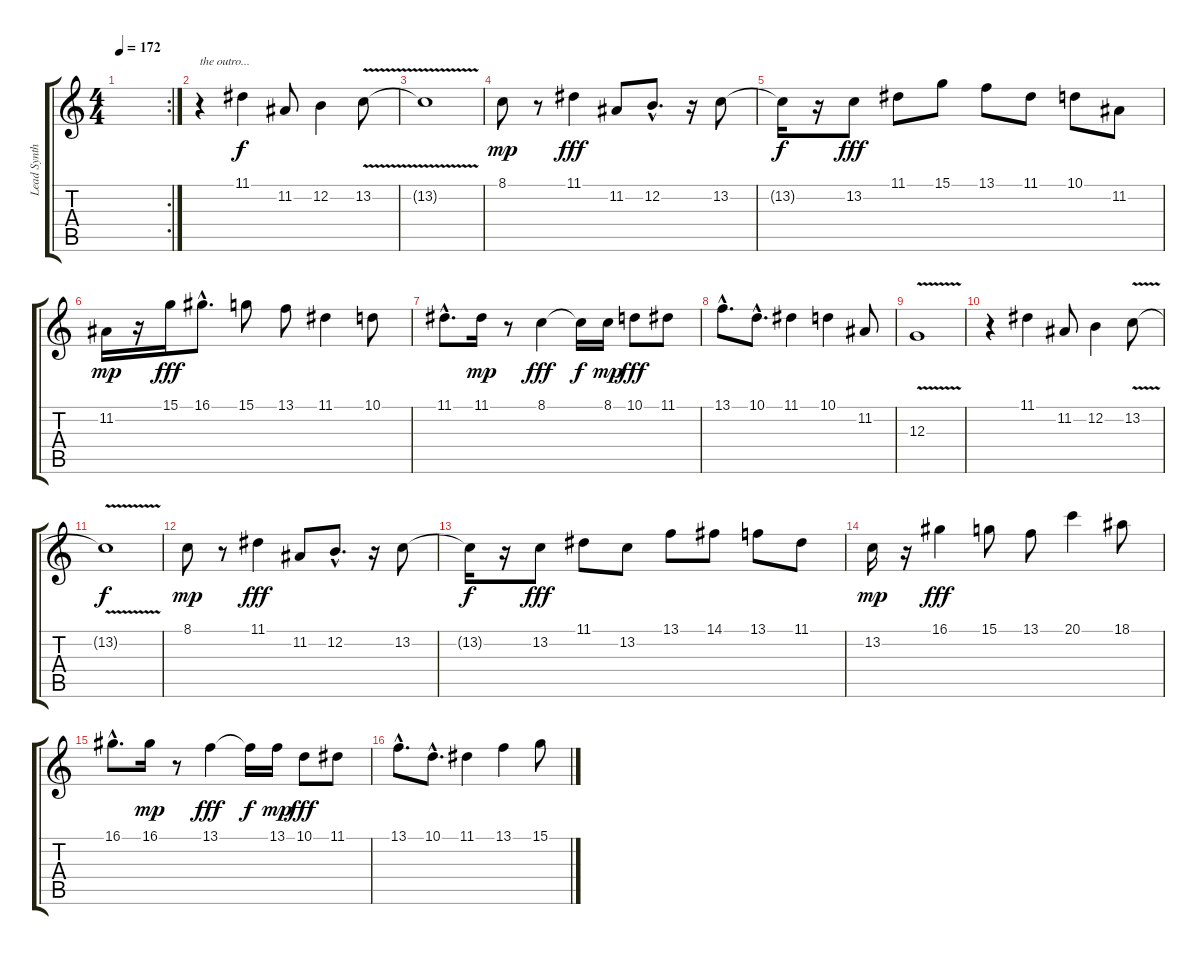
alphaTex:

\track ("Lead Synth" "Lead Synth") {instrument lead2sawtooth}
\staff {score tabs}
\tuning (E4 B3 G3 D3 A2 E2) {hide}
\rc 2
\ts (4 4)
\tempo 172
\clef g2
\ks c
|
r.4{txt "the outro..."} 11.1.4 11.2.8 12.2.4 13.2{v}.8 |
13.2{t}.1{dy f} |
8.1.8{dy mp volume 13} r.8 11.1.4{dy fff} 11.2.8 12.2{hac}.8{d} r.16 13.2.8 |
13.2{t}.16{dy f} r.16 13.2.8{dy fff} 11.1.8 15.1.8 13.1.8 11.1.8 10.1.8 11.2.8 |
11.2.16{dy mp} r.16 15.1.16{dy fff} 16.1{hac}.8{d} 15.1.8 13.1.8 11.1.4 10.1.8 |
11.1{hac}.8{d} 11.1.16{dy mp} r.8 8.1.4{dy fff} 8.1{t}.16{dy f} 8.1.16{dy mp} 10.1.8{dy fff} 11.1.8 |
13.1{hac}.8{d} 10.1{hac}.8{d} 11.1.4 10.1.4 11.2.8 |
12.3{v}.1 |
r.4{volume 12} 11.1.4{volume 13} 11.2.8 12.2.4 13.2{v}.8 |
13.2{t}.1{dy f} |
8.1.8{dy mp volume 13} r.8 11.1.4{dy fff} 11.2.8 12.2{hac}.8{d} r.16 13.2.8 |
13.2{t}.16{dy f} r.16 13.2.8{dy fff} 11.1.8 13.2.8 13.1.8 14.1.8 13.1.8 11.1.8 |
13.2.16{dy mp volume 8} r.16 16.1.4{dy fff} 15.1.8 13.1.8 20.1.4 18.1.8 |
16.1{hac}.8{d} 16.1.16{dy mp} r.8 13.1.4{dy fff} 13.1{t}.16{dy f} 13.1.16{dy mp} 10.1.8{dy fff} 11.1.8 |
13.1{hac}.8{d} 10.1{hac}.8{d} 11.1.4 13.1.4 15.1.8
